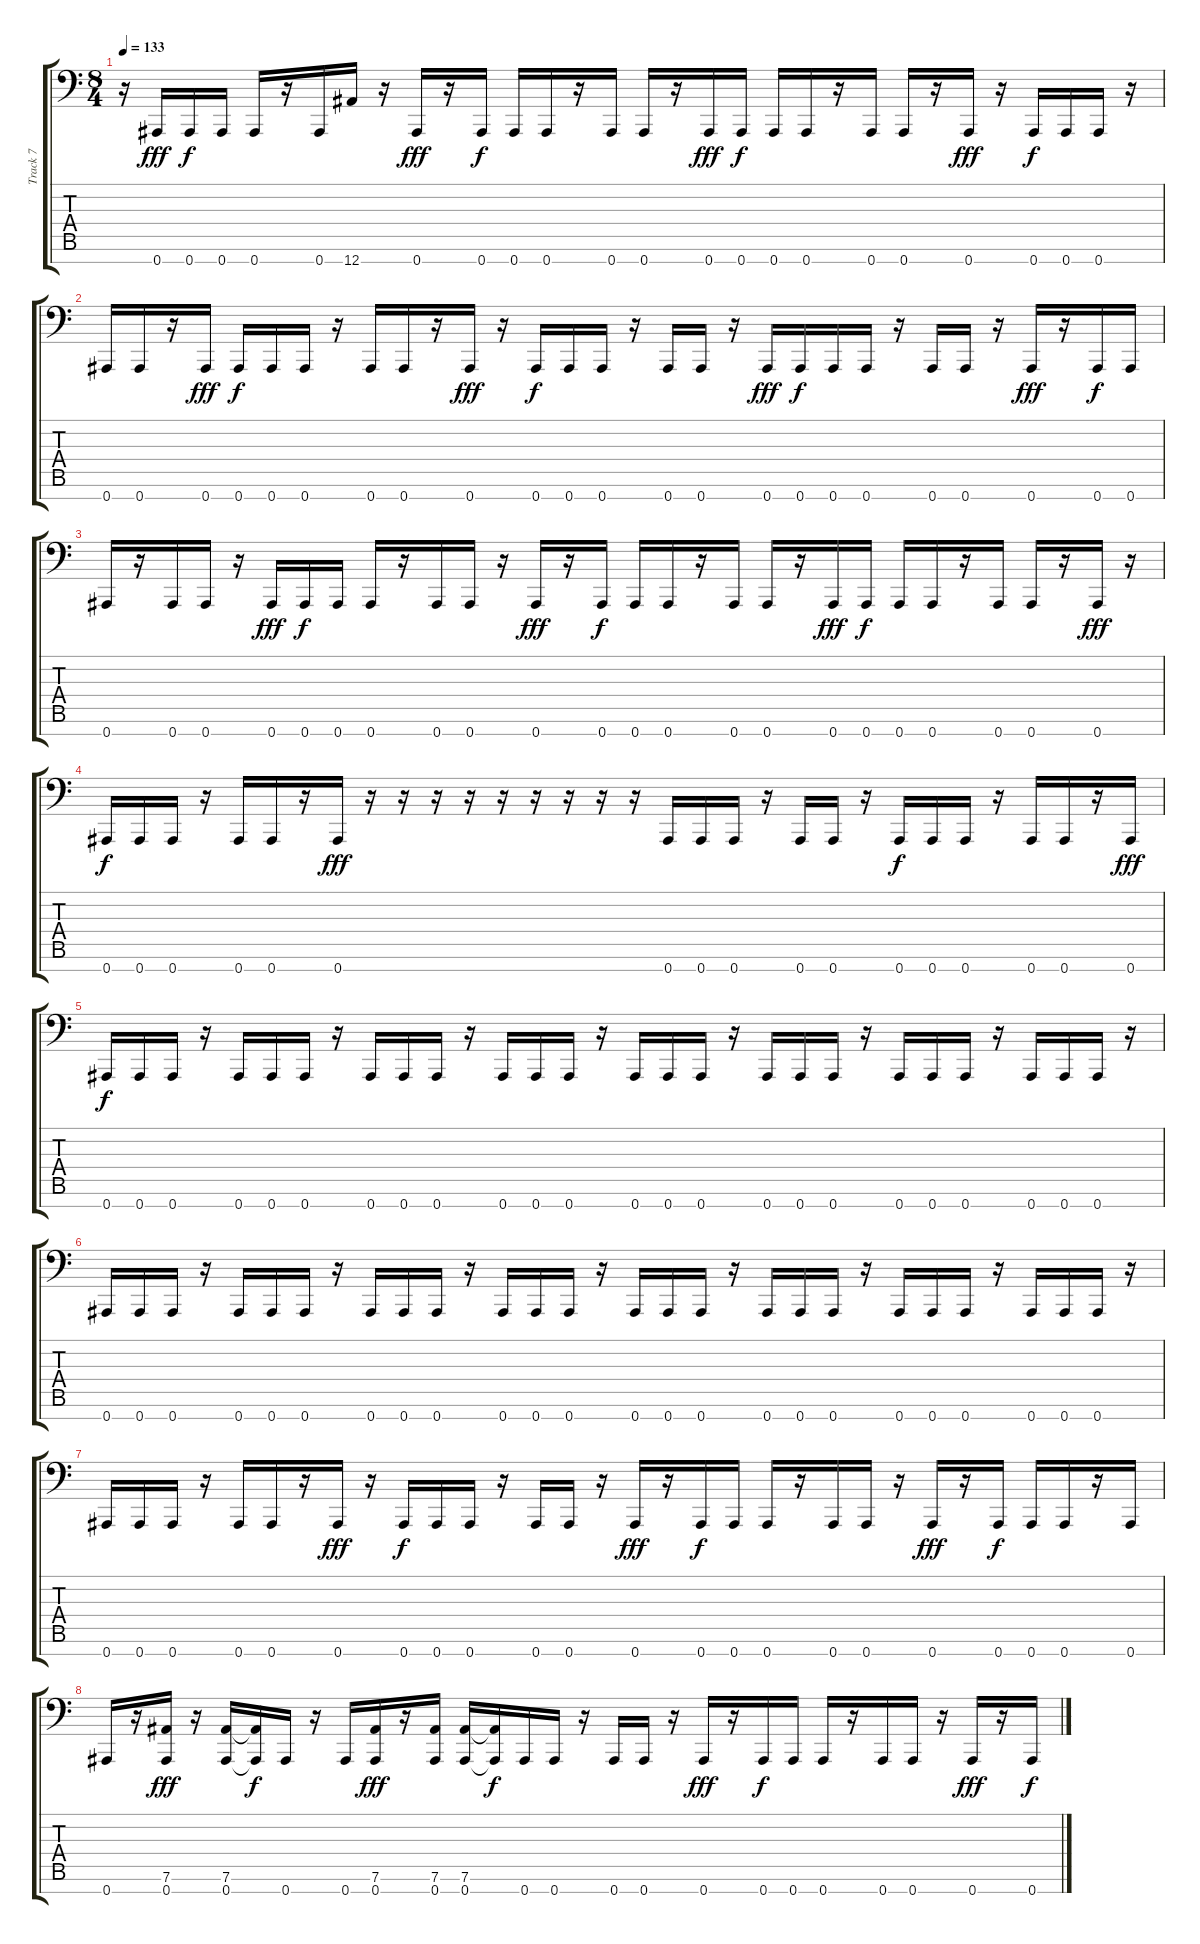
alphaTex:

\track ("Track 7" "Track 7") {instrument electricbasspick}
\staff {score tabs}
\tuning (Eb4 Bb3 Ab2 Eb1 Ab1 Eb1 Bb0) {hide}
\ts (8 4)
\tempo 133
\clef f4
\ks c
r.16{dy f} 0.7.16{dy fff} 0.7.16{dy f} 0.7.16 0.7.16 r.16 0.7.16 12.7.16 r.16 0.7.16{dy fff} r.16 0.7.16{dy f} 0.7.16 0.7.16 r.16 0.7.16 0.7.16 r.16 0.7.16{dy fff} 0.7.16{dy f} 0.7.16 0.7.16 r.16 0.7.16 0.7.16 r.16 0.7.16{dy fff} r.16 0.7.16{dy f} 0.7.16 0.7.16 r.16 |
0.7.16 0.7.16 r.16 0.7.16{dy fff} 0.7.16{dy f} 0.7.16 0.7.16 r.16 0.7.16 0.7.16 r.16 0.7.16{dy fff} r.16 0.7.16{dy f} 0.7.16 0.7.16 r.16 0.7.16 0.7.16 r.16 0.7.16{dy fff} 0.7.16{dy f} 0.7.16 0.7.16 r.16 0.7.16 0.7.16 r.16 0.7.16{dy fff} r.16 0.7.16{dy f} 0.7.16 |
0.7.16 r.16 0.7.16 0.7.16 r.16 0.7.16{dy fff} 0.7.16{dy f} 0.7.16 0.7.16 r.16 0.7.16 0.7.16 r.16 0.7.16{dy fff} r.16 0.7.16{dy f} 0.7.16 0.7.16 r.16 0.7.16 0.7.16 r.16 0.7.16{dy fff} 0.7.16{dy f} 0.7.16 0.7.16 r.16 0.7.16 0.7.16 r.16 0.7.16{dy fff} r.16 |
0.7.16{dy f} 0.7.16 0.7.16 r.16 0.7.16 0.7.16 r.16 0.7.16{dy fff} r.16 r.16 r.16 r.16 r.16 r.16 r.16 r.16 r.16 0.7.16 0.7.16 0.7.16 r.16 0.7.16 0.7.16 r.16 0.7.16{dy f} 0.7.16 0.7.16 r.16 0.7.16 0.7.16 r.16 0.7.16{dy fff} |
0.7.16{dy f} 0.7.16 0.7.16 r.16 0.7.16 0.7.16 0.7.16 r.16 0.7.16 0.7.16 0.7.16 r.16 0.7.16 0.7.16 0.7.16 r.16 0.7.16 0.7.16 0.7.16 r.16 0.7.16 0.7.16 0.7.16 r.16 0.7.16 0.7.16 0.7.16 r.16 0.7.16 0.7.16 0.7.16 r.16 |
0.7.16 0.7.16 0.7.16 r.16 0.7.16 0.7.16 0.7.16 r.16 0.7.16 0.7.16 0.7.16 r.16 0.7.16 0.7.16 0.7.16 r.16 0.7.16 0.7.16 0.7.16 r.16 0.7.16 0.7.16 0.7.16 r.16 0.7.16 0.7.16 0.7.16 r.16 0.7.16 0.7.16 0.7.16 r.16 |
0.7.16 0.7.16 0.7.16 r.16 0.7.16 0.7.16 r.16 0.7.16{dy fff} r.16 0.7.16{dy f} 0.7.16 0.7.16 r.16 0.7.16 0.7.16 r.16 0.7.16{dy fff} r.16 0.7.16{dy f} 0.7.16 0.7.16 r.16 0.7.16 0.7.16 r.16 0.7.16{dy fff} r.16 0.7.16{dy f} 0.7.16 0.7.16 r.16 0.7.16 |
0.7.16 r.16 (7.6 0.7).16{dy fff} r.16 (7.6 0.7).16 (7.6{t} 0.7{t}).16{dy f} 0.7.16 r.16 0.7.16 (7.6 0.7).16{dy fff} r.16 (7.6 0.7).16 (7.6 0.7).16 (7.6{t} 0.7{t}).16{dy f} 0.7.16 0.7.16 r.16 0.7.16 0.7.16 r.16 0.7.16{dy fff} r.16 0.7.16{dy f} 0.7.16 0.7.16 r.16 0.7.16 0.7.16 r.16 0.7.16{dy fff} r.16 0.7.16{dy f}
